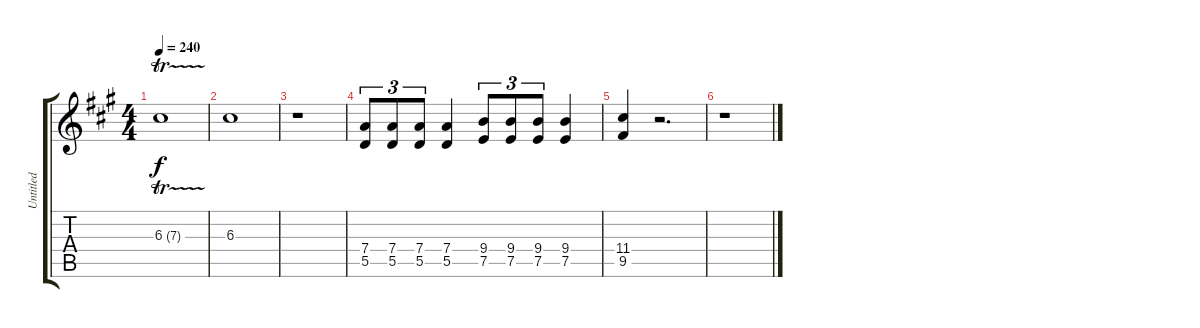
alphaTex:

\track ("Untitled" "Untitled") {instrument distortionguitar}
\staff {score tabs}
\tuning (E4 B3 G3 D3 A2 E2) {hide}
\ts (4 4)
\tempo 240
\clef g2
\ks a
6.3{tr (7 32)}.1{dy f} |
6.3.1 |
r.1 |
(7.4 5.5).8{tu (3 2)} (7.4 5.5).8{tu (3 2)} (7.4 5.5).8{tu (3 2)} (7.4 5.5).4 (9.4 7.5).8{tu (3 2)} (9.4 7.5).8{tu (3 2)} (9.4 7.5).8{tu (3 2)} (9.4 7.5).4 |
(11.4 9.5).4 r.2{d} |
r.1
